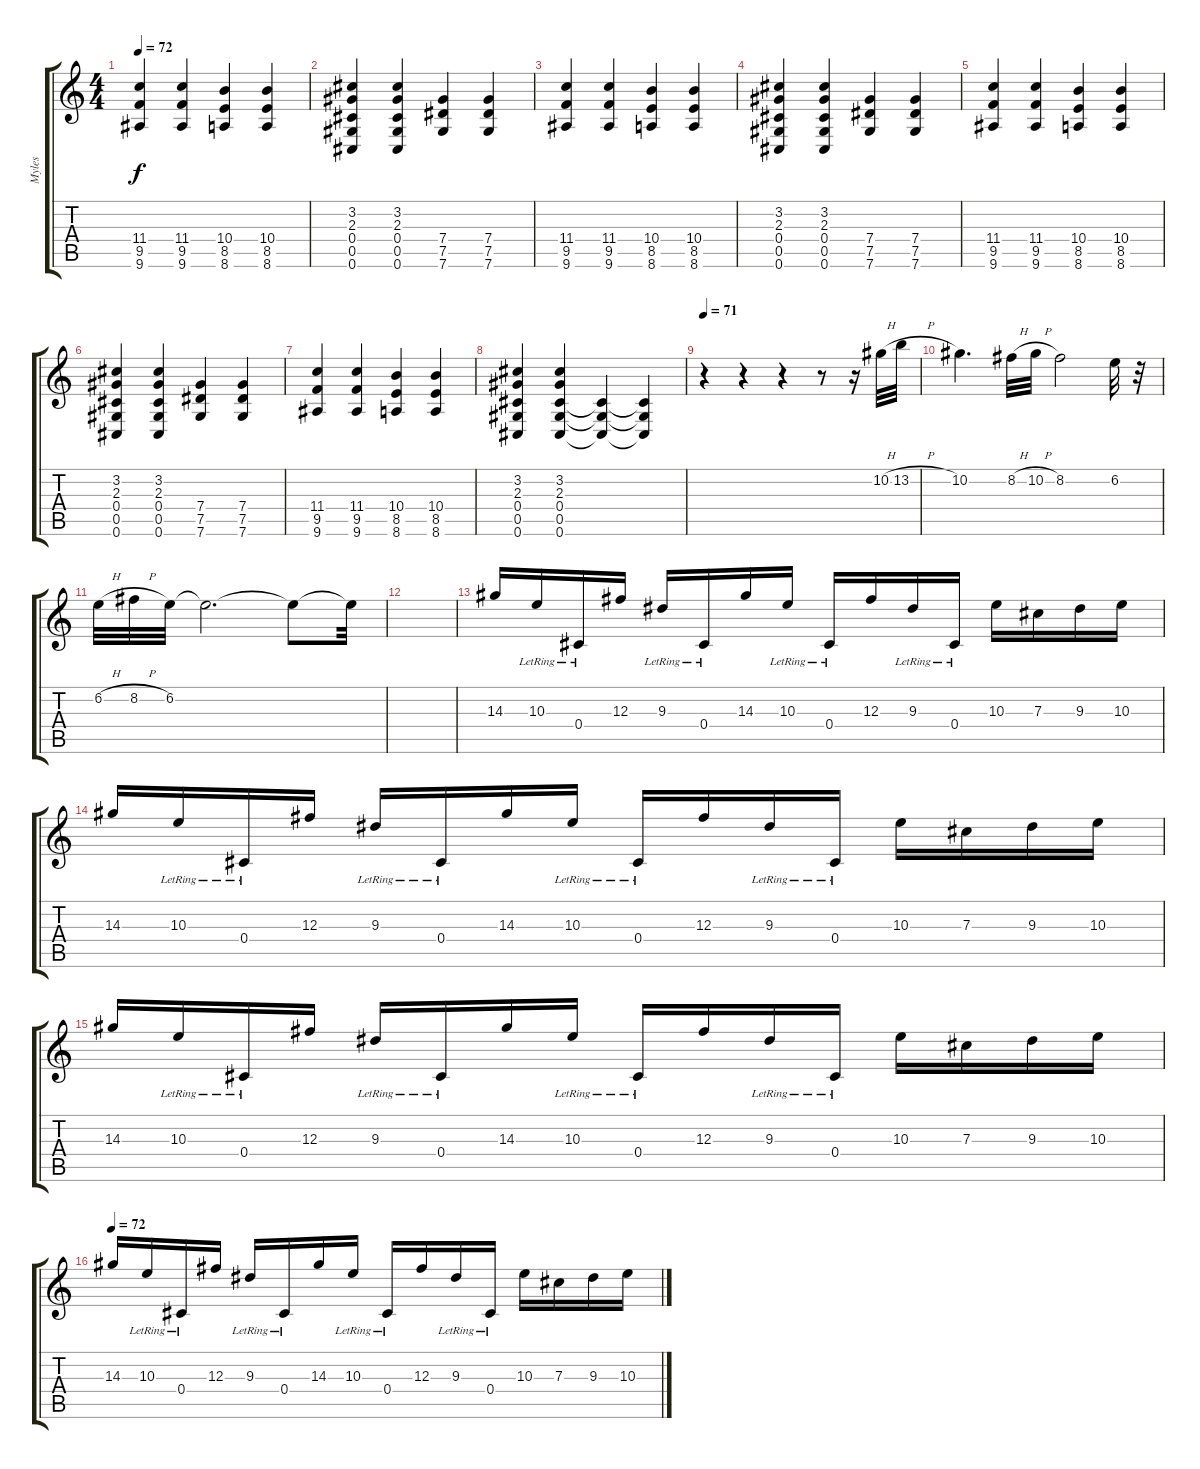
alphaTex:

\track ("Myles" "Myles") {instrument electricguitarclean}
\staff {score tabs}
\tuning (Eb4 Bb3 Gb3 Db3 Ab2 Db2) {hide}
\ts (4 4)
\tempo 72
\clef g2
\ks c
(11.4 9.5 9.6).4{dy f} (11.4 9.5 9.6).4 (10.4 8.5 8.6).4 (10.4 8.5 8.6).4 |
(3.2 2.3 0.4 0.5 0.6).4 (3.2 2.3 0.4 0.5 0.6).4 (7.4 7.5 7.6).4 (7.4 7.5 7.6).4 |
(11.4 9.5 9.6).4 (11.4 9.5 9.6).4 (10.4 8.5 8.6).4 (10.4 8.5 8.6).4 |
(3.2 2.3 0.4 0.5 0.6).4 (3.2 2.3 0.4 0.5 0.6).4 (7.4 7.5 7.6).4 (7.4 7.5 7.6).4 |
(11.4 9.5 9.6).4 (11.4 9.5 9.6).4 (10.4 8.5 8.6).4 (10.4 8.5 8.6).4 |
(3.2 2.3 0.4 0.5 0.6).4 (3.2 2.3 0.4 0.5 0.6).4 (7.4 7.5 7.6).4 (7.4 7.5 7.6).4 |
(11.4 9.5 9.6).4 (11.4 9.5 9.6).4 (10.4 8.5 8.6).4 (10.4 8.5 8.6).4 |
(3.2 2.3 0.4 0.5 0.6).4 (3.2 2.3 0.4 0.5 0.6).4 (0.4{t} 0.5{t} 0.6{t}).4 (0.4{t} 0.5{t} 0.6{t}).4 |
\tempo 71
r.4 r.4 r.4 r.8 r.16 10.2{h}.32 13.2{h}.32 |
10.2.4{d} 8.2{h}.32 10.2{h}.32 8.2.2 6.2.32 r.32 |
6.2{h}.32 8.2{h}.32 6.2.32 6.2{t}.2{d} 6.2{t}.8 6.2{t}.32 |
|
14.3.16 10.3{lr}.16 0.4{lr}.16 12.3.16 9.3{lr}.16 0.4{lr}.16 14.3.16 10.3{lr}.16 0.4{lr}.16 12.3.16 9.3{lr}.16 0.4{lr}.16 10.3.16 7.3.16 9.3.16 10.3.16 |
14.3.16 10.3{lr}.16 0.4{lr}.16 12.3.16 9.3{lr}.16 0.4{lr}.16 14.3.16 10.3{lr}.16 0.4{lr}.16 12.3.16 9.3{lr}.16 0.4{lr}.16 10.3.16 7.3.16 9.3.16 10.3.16 |
14.3.16 10.3{lr}.16 0.4{lr}.16 12.3.16 9.3{lr}.16 0.4{lr}.16 14.3.16 10.3{lr}.16 0.4{lr}.16 12.3.16 9.3{lr}.16 0.4{lr}.16 10.3.16 7.3.16 9.3.16 10.3.16 |
\tempo 72
14.3.16 10.3{lr}.16 0.4{lr}.16 12.3.16 9.3{lr}.16 0.4{lr}.16 14.3.16 10.3{lr}.16 0.4{lr}.16 12.3.16 9.3{lr}.16 0.4{lr}.16 10.3.16 7.3.16 9.3.16 10.3.16
